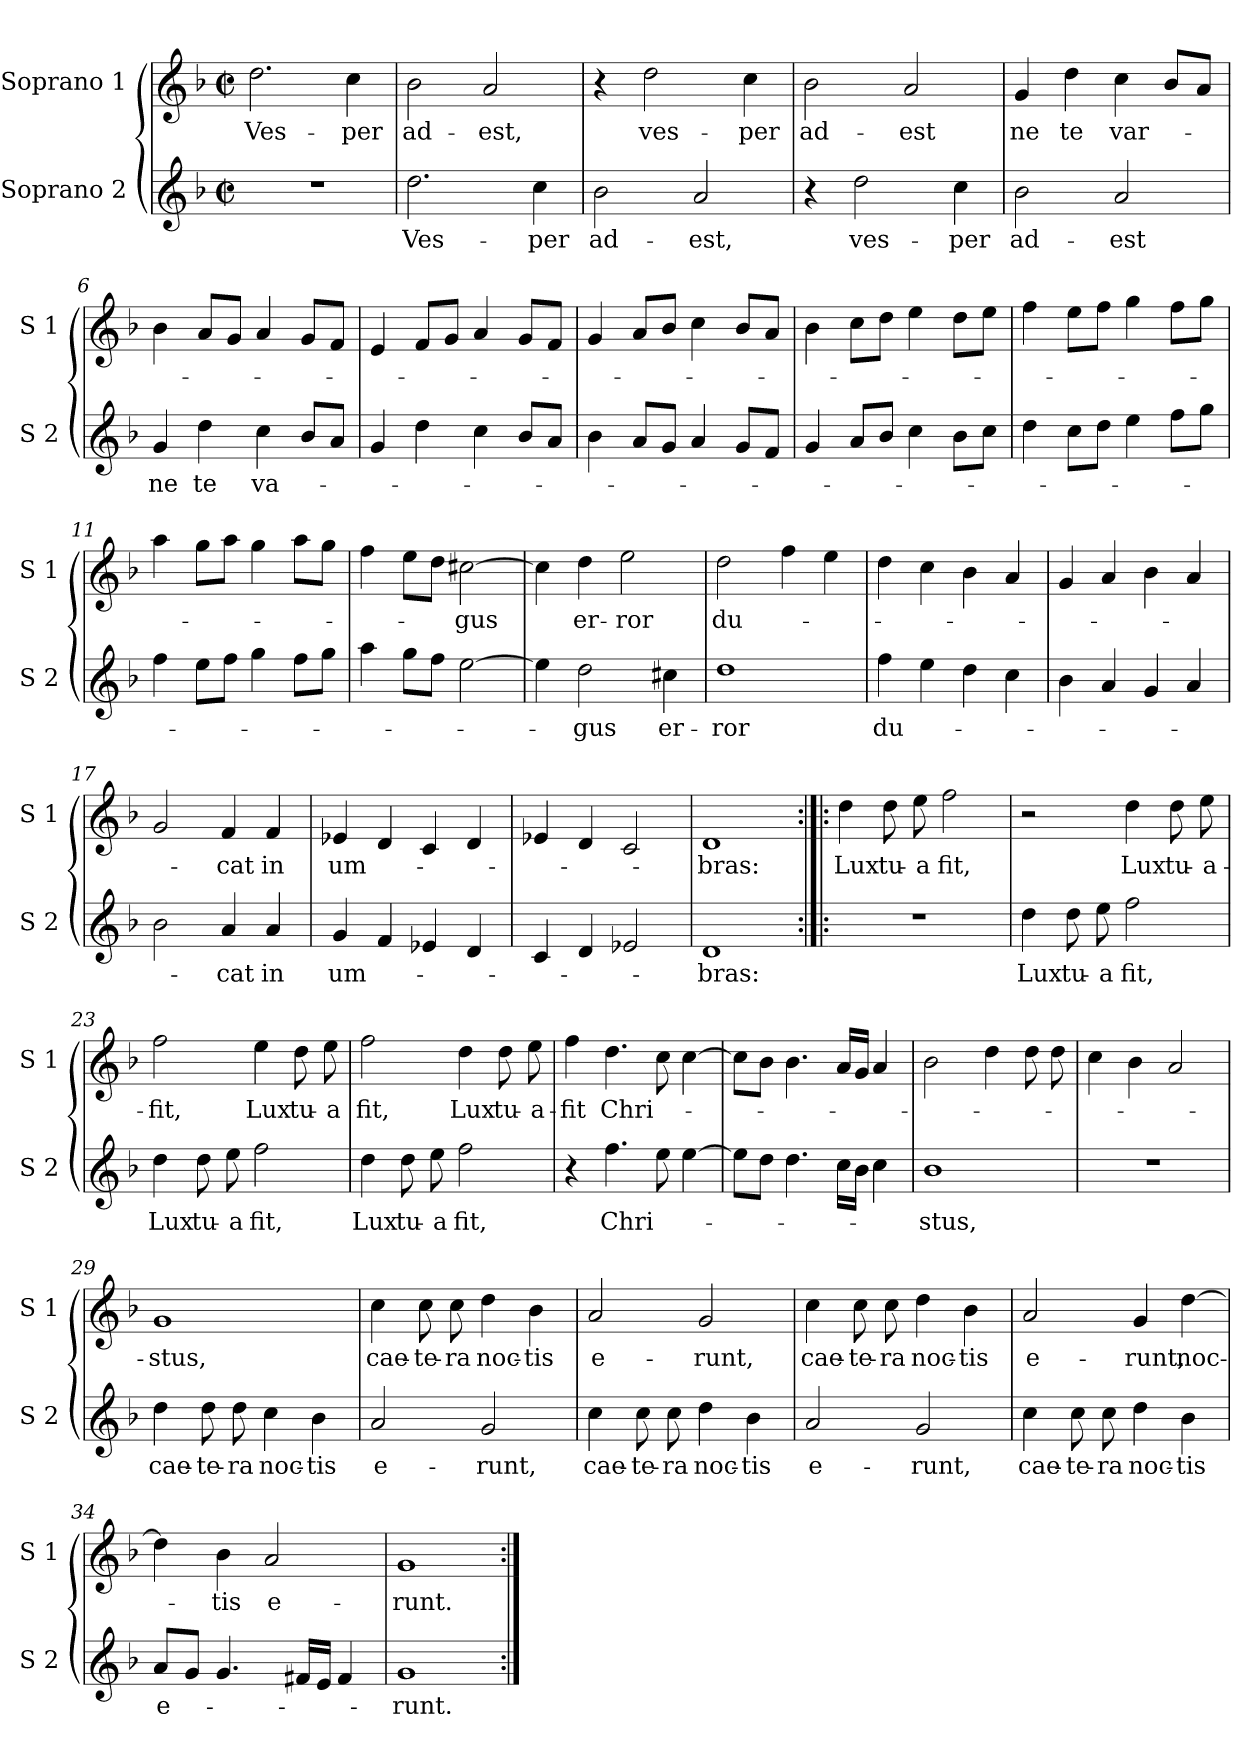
**kern	**text	**kern	**text
*part2	*part2	*part1	*part1
*staff2	*staff2	*staff1	*staff1
*I"Soprano 2	*	*I"Soprano 1	*
*I'S 2	*	*I'S 1	*
*clefG2	*	*clefG2	*
*k[b-]	*	*k[b-]	*
*F:	*	*F:	*
*M2/2	*	*M2/2	*
*met(c|)	*	*met(c|)	*
=1	=1	=1	=1
!	!	!	!LO:LY:b
1r	.	2.dd\	Ves-
!	!	!	!LO:LY:b
.	.	4cc\	-per
=2	=2	=2	=2
!	!LO:LY:b	!	!LO:LY:b
2.dd\	Ves-	2b-\	ad-
!	!	!	!LO:LY:b
.	.	2a/	-est,
!	!LO:LY:b	!	!
4cc\	-per	.	.
=3	=3	=3	=3
!	!LO:LY:b	!	!
2b-\	ad-	4r	.
!	!	!	!LO:LY:b
.	.	2dd\	ves-
!	!LO:LY:b	!	!
2a/	-est,	.	.
!	!	!	!LO:LY:b
.	.	4cc\	-per
=4	=4	=4	=4
!	!	!	!LO:LY:b
4r	.	2b-\	ad-
!	!LO:LY:b	!	!
2dd\	ves-	.	.
!	!	!	!LO:LY:b
.	.	2a/	-est
!	!LO:LY:b	!	!
4cc\	-per	.	.
=5	=5	=5	=5
!	!LO:LY:b	!	!LO:LY:b
2b-\	ad-	4g/	ne
!	!	!	!LO:LY:b
.	.	4dd\	te
!	!LO:LY:b	!	!LO:LY:b
2a/	-est	4cc\	var-
.	.	8b-/L	.
.	.	8a/J	.
!!LO:LB:g=z
=6	=6	=6	=6
!	!LO:LY:b	!	!
4g/	ne	4b-\	.
!	!LO:LY:b	!	!
4dd\	te	8a/L	.
.	.	8g/J	.
!	!LO:LY:b	!	!
4cc\	va-	4a/	.
8b-/L	.	8g/L	.
8a/J	.	8f/J	.
=7	=7	=7	=7
4g/	.	4e/	.
4dd\	.	8f/L	.
.	.	8g/J	.
4cc\	.	4a/	.
8b-/L	.	8g/L	.
8a/J	.	8f/J	.
=8	=8	=8	=8
4b-\	.	4g/	.
8a/L	.	8a/L	.
8g/J	.	8b-/J	.
4a/	.	4cc\	.
8g/L	.	8b-/L	.
8f/J	.	8a/J	.
=9	=9	=9	=9
4g/	.	4b-\	.
8a/L	.	8cc\L	.
8b-/J	.	8dd\J	.
4cc\	.	4ee\	.
8b-\L	.	8dd\L	.
8cc\J	.	8ee\J	.
=10	=10	=10	=10
4dd\	.	4ff\	.
8cc\L	.	8ee\L	.
8dd\J	.	8ff\J	.
4ee\	.	4gg\	.
8ff\L	.	8ff\L	.
8gg\J	.	8gg\J	.
!!LO:LB:g=z
=11	=11	=11	=11
4ff\	.	4aa\	.
8ee\L	.	8gg\L	.
8ff\J	.	8aa\J	.
4gg\	.	4gg\	.
8ff\L	.	8aa\L	.
8gg\J	.	8gg\J	.
=12	=12	=12	=12
4aa\	.	4ff\	.
8gg\L	.	8ee\L	.
8ff\J	.	8dd\J	.
!	!	!	!LO:LY:b
[2ee\	.	[2cc#X\	-gus
=13	=13	=13	=13
4ee\]	.	4cc#\]	.
!	!LO:LY:b	!	!LO:LY:b
2dd\	-gus	4dd\	er-
!	!	!	!LO:LY:b
.	.	2ee\	-ror
!	!LO:LY:b	!	!
4cc#X\	er-	.	.
=14	=14	=14	=14
!	!LO:LY:b	!	!LO:LY:b
1dd	-ror	2dd\	du-
.	.	4ff\	.
.	.	4ee\	.
=15	=15	=15	=15
!	!LO:LY:b	!	!
4ff\	du-	4dd\	.
4ee\	.	4cc\	.
4dd\	.	4b-\	.
4cc\	.	4a/	.
!!LO:LB:g=z
=16	=16	=16	=16
4b-\	.	4g/	.
4a/	.	4a/	.
4g/	.	4b-\	.
4a/	.	4a/	.
=17	=17	=17	=17
2b-\	.	2g/	.
!	!LO:LY:b	!	!LO:LY:b
4a/	-cat	4f/	-cat
!	!LO:LY:b	!	!LO:LY:b
4a/	in	4f/	in
=18	=18	=18	=18
!	!LO:LY:b	!	!LO:LY:b
4g/	um-	4e-X/	um-
4f/	.	4d/	.
4e-X/	.	4c/	.
4d/	.	4d/	.
=19	=19	=19	=19
4c/	.	4e-X/	.
4d/	.	4d/	.
2e-X/	.	2c/	.
=20	=20	=20	=20
!	!LO:LY:b	!	!LO:LY:b
1d	-bras:	1d	-bras:
!!LO:PB:g=z
=21:|!|:	=21:|!|:	=21:|!|:	=21:|!|:
!	!	!	!LO:LY:b
1r	.	4dd\	Lux
!	!	!	!LO:LY:b
.	.	8dd\	tu-
!	!	!	!LO:LY:b
.	.	8ee\	-a
!	!	!	!LO:LY:b
.	.	2ff\	fit,
=22	=22	=22	=22
!	!LO:LY:b	!	!
4dd\	Lux	2r	.
!	!LO:LY:b	!	!
8dd\	tu-	.	.
!	!LO:LY:b	!	!
8ee\	-a	.	.
!	!LO:LY:b	!	!LO:LY:b
2ff\	fit,	4dd\	Lux
!	!	!	!LO:LY:b
.	.	8dd\	tu-
!	!	!	!LO:LY:b
.	.	8ee\	-a-
=23	=23	=23	=23
!	!LO:LY:b	!	!LO:LY:b
4dd\	Lux	2ff\	-fit,
!	!LO:LY:b	!	!
8dd\	tu-	.	.
!	!LO:LY:b	!	!
8ee\	-a	.	.
!	!LO:LY:b	!	!LO:LY:b
2ff\	fit,	4ee\	Lux
!	!	!	!LO:LY:b
.	.	8dd\	tu-
!	!	!	!LO:LY:b
.	.	8ee\	-a
=24	=24	=24	=24
!	!LO:LY:b	!	!LO:LY:b
4dd\	Lux	2ff\	fit,
!	!LO:LY:b	!	!
8dd\	tu-	.	.
!	!LO:LY:b	!	!
8ee\	-a	.	.
!	!LO:LY:b	!	!LO:LY:b
2ff\	fit,	4dd\	Lux
!	!	!	!LO:LY:b
.	.	8dd\	tu-
!	!	!	!LO:LY:b
.	.	8ee\	-a-
=25	=25	=25	=25
!	!	!	!LO:LY:b
4r	.	4ff\	-fit
!	!LO:LY:b	!	!LO:LY:b
4.ff\	Chri-	4.dd\	Chri-
8ee\	.	8cc\	.
[4ee\	.	[4cc\	.
!!LO:LB:g=z
=26	=26	=26	=26
8ee\L]	.	8cc\L]	.
8dd\J	.	8b-\J	.
4.dd\	.	4.b-\	.
16cc\LL	.	16a/LL	.
16b-\JJ	.	16g/JJ	.
4cc\	.	4a/	.
=27	=27	=27	=27
!	!LO:LY:b	!	!
1b-	-stus,	2b-\	.
.	.	4dd\	.
.	.	8dd\	.
.	.	8dd\	.
=28	=28	=28	=28
1r	.	4cc\	.
.	.	4b-\	.
.	.	2a/	.
=29	=29	=29	=29
!	!LO:LY:b	!	!LO:LY:b
4dd\	cae-	1g	-stus,
!	!LO:LY:b	!	!
8dd\	-te-	.	.
!	!LO:LY:b	!	!
8dd\	-ra	.	.
!	!LO:LY:b	!	!
4cc\	noc-	.	.
!	!LO:LY:b	!	!
4b-\	-tis	.	.
=30	=30	=30	=30
!	!LO:LY:b	!	!LO:LY:b
2a/	e-	4cc\	cae-
!	!	!	!LO:LY:b
.	.	8cc\	-te-
!	!	!	!LO:LY:b
.	.	8cc\	-ra
!	!LO:LY:b	!	!LO:LY:b
2g/	-runt,	4dd\	noc-
!	!	!	!LO:LY:b
.	.	4b-\	-tis
!!LO:LB:g=z
=31	=31	=31	=31
!	!LO:LY:b	!	!LO:LY:b
4cc\	cae-	2a/	e-
!	!LO:LY:b	!	!
8cc\	-te-	.	.
!	!LO:LY:b	!	!
8cc\	-ra	.	.
!	!LO:LY:b	!	!LO:LY:b
4dd\	noc-	2g/	-runt,
!	!LO:LY:b	!	!
4b-\	-tis	.	.
=32	=32	=32	=32
!	!LO:LY:b	!	!LO:LY:b
2a/	e-	4cc\	cae-
!	!	!	!LO:LY:b
.	.	8cc\	-te-
!	!	!	!LO:LY:b
.	.	8cc\	-ra
!	!LO:LY:b	!	!LO:LY:b
2g/	-runt,	4dd\	noc-
!	!	!	!LO:LY:b
.	.	4b-\	-tis
=33	=33	=33	=33
!	!LO:LY:b	!	!LO:LY:b
4cc\	cae-	2a/	e-
!	!LO:LY:b	!	!
8cc\	-te-	.	.
!	!LO:LY:b	!	!
8cc\	-ra	.	.
!	!LO:LY:b	!	!LO:LY:b
4dd\	noc-	4g/	-runt,
!	!LO:LY:b	!	!LO:LY:b
4b-\	-tis	[4dd\	noc-
=34	=34	=34	=34
!	!LO:LY:b	!	!
8a/L	e-	4dd\]	.
8g/J	.	.	.
!	!	!	!LO:LY:b
4.g/	.	4b-\	-tis
!	!	!	!LO:LY:b
.	.	2a/	e-
16f#X/LL	.	.	.
16e/JJ	.	.	.
4f#/	.	.	.
=35	=35	=35	=35
!	!LO:LY:b	!	!LO:LY:b
1g	-runt.	1g	-runt.
=:|!	=:|!	=:|!	=:|!
*-	*-	*-	*-
